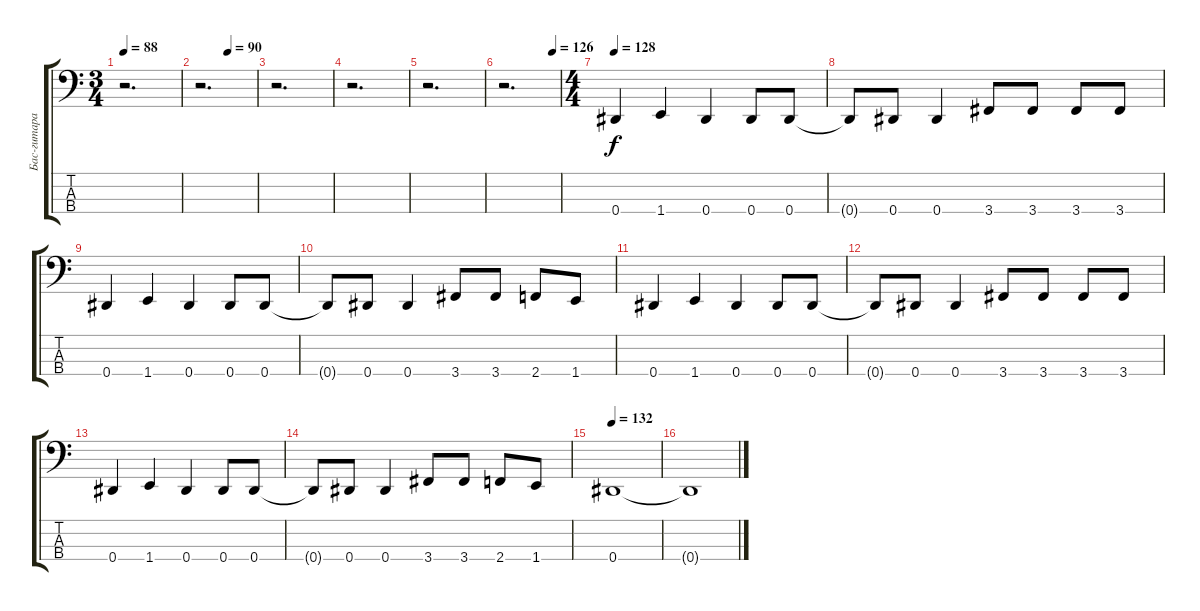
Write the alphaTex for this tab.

\track ("Бас-гитара Araya" "Бас-гитара") {instrument electricbasspick}
\staff {score tabs}
\tuning (Gb2 Db2 Ab1 Eb1) {hide}
\ts (3 4)
\tempo 88
\clef f4
\ks c
r.2{d dy f} |
\tempo (90 0.5)
r.2{d} |
r.2{d} |
r.2{d} |
r.2{d} |
\tempo (126 0.875)
r.2{d} |
\ts (4 4)
\tempo 128
0.4.4 1.4.4 0.4.4 0.4.8 0.4.8 |
0.4{t}.8 0.4.8 0.4.4 3.4.8 3.4.8 3.4.8 3.4.8 |
0.4.4 1.4.4 0.4.4 0.4.8 0.4.8 |
0.4{t}.8 0.4.8 0.4.4 3.4.8 3.4.8 2.4.8 1.4.8 |
0.4.4 1.4.4 0.4.4 0.4.8 0.4.8 |
0.4{t}.8 0.4.8 0.4.4 3.4.8 3.4.8 3.4.8 3.4.8 |
0.4.4 1.4.4 0.4.4 0.4.8 0.4.8 |
0.4{t}.8 0.4.8 0.4.4 3.4.8 3.4.8 2.4.8 1.4.8 |
\tempo 132
0.4.1 |
0.4{t}.1
